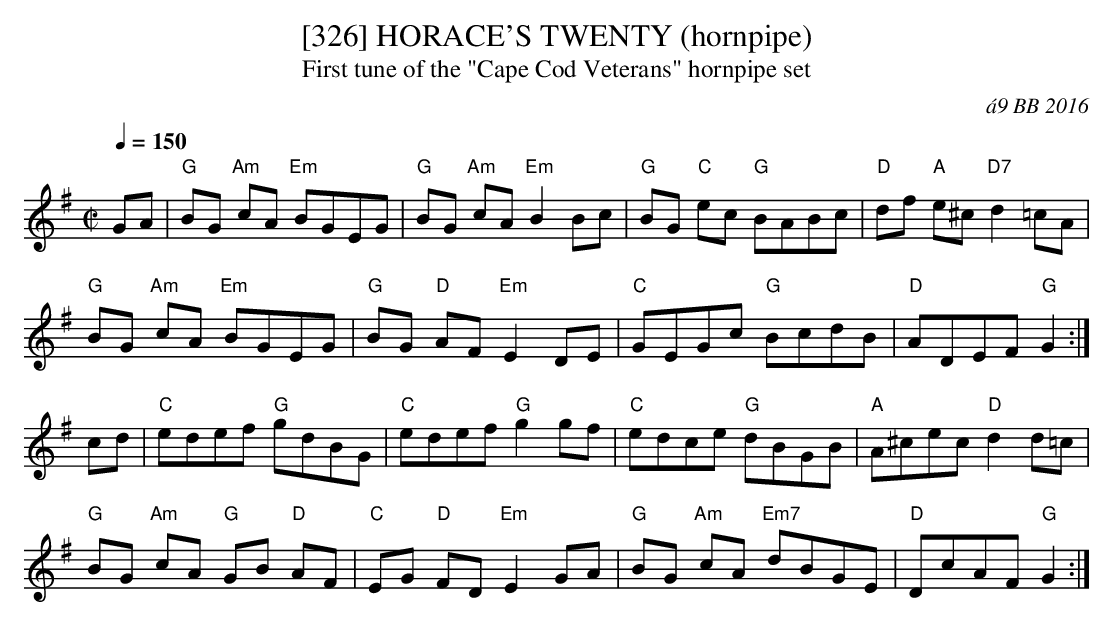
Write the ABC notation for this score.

X:1
T:[326] HORACE'S TWENTY (hornpipe)
T:First tune of the "Cape Cod Veterans" hornpipe set
C:\'a9 BB 2016
L:1/8
Q:1/4=150
M:C|
K:Gmaj
GA|"G"BG "Am"cA "Em" BGEG|"G"BG "Am"cA "Em" B2Bc|"G"BG "C"ec "G"BABc|"D" df "A"e^c "D7" d2=cA|
"G"BG "Am"cA "Em" BGEG|"G"BG "D"AF "Em"E2DE|"C"GEGc "G"BcdB|"D" ADEF "G"G2:|
cd|"C"edef "G"gdBG|"C"edef "G"g2gf|"C"edce "G"dBGB|"A"A^cec "D"d2d=c|
"G"BG "Am"cA "G"GB "D"AF|"C"EG "D"FD "Em"E2 GA|"G"BG "Am"cA "Em7" dBGE|"D"DcAF "G"G2:|
